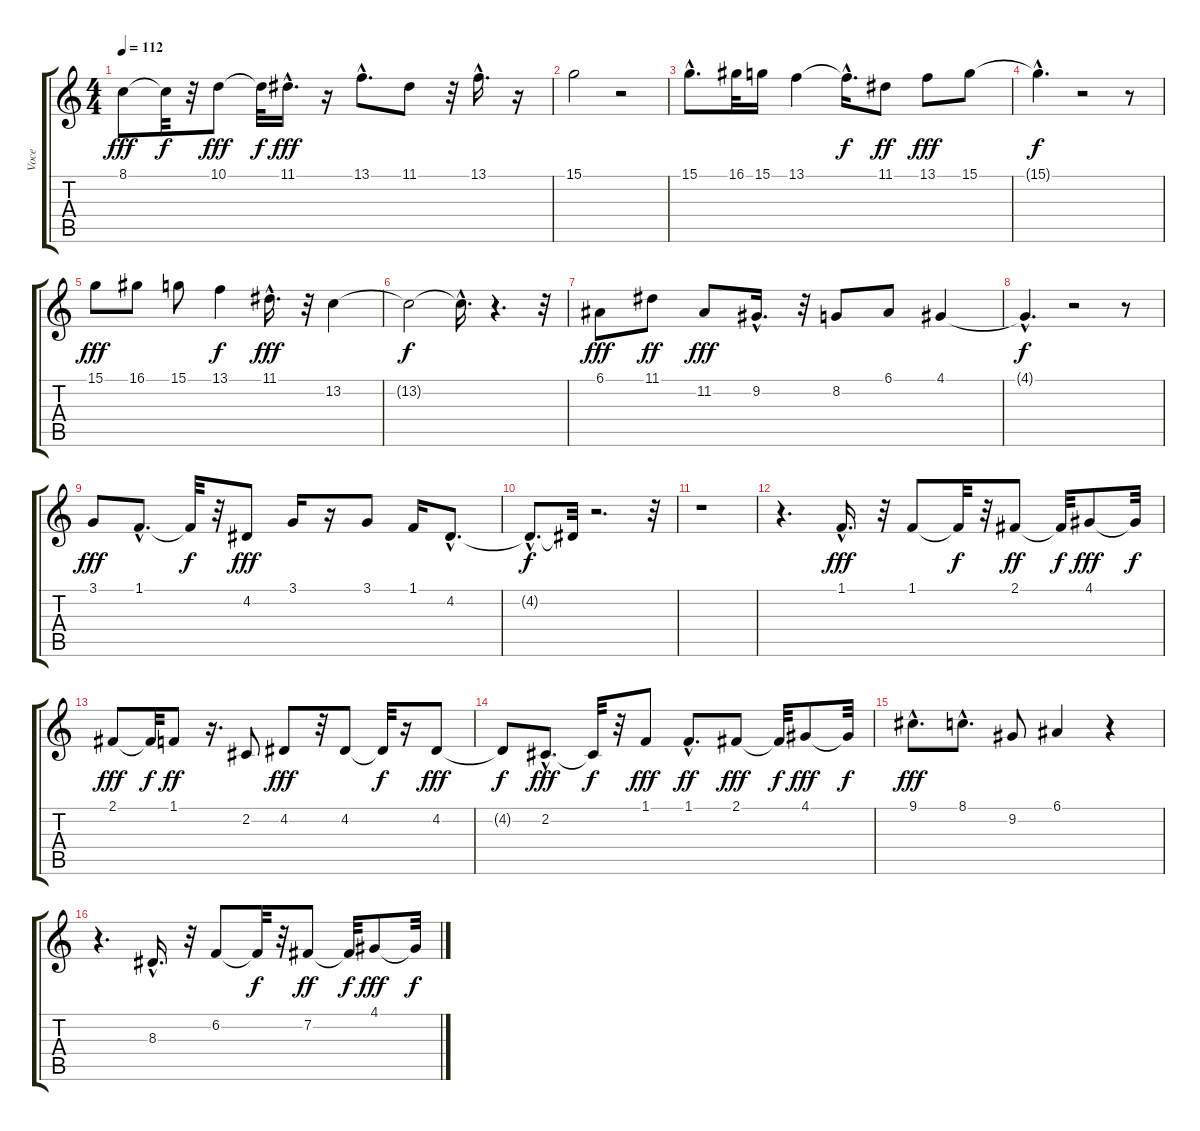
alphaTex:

\track ("Voce" "Voce") {instrument panflute}
\staff {score tabs}
\tuning (E4 B3 G3 D3 A2 E2) {hide}
\ts (4 4)
\tempo 112
\clef g2
\ks c
8.1.8{dy fff} 8.1{t}.32{dy f} r.32 10.1.8{dy fff} 10.1{t}.32{dy f} 11.1{hac}.16{d dy fff} r.16 13.1{hac}.8{d} 11.1.8 r.32 13.1{hac}.16{d} r.16 |
15.1.2 r.2 |
15.1{hac}.8{d} 16.1.32 15.1.16 13.1.4 13.1{hac t}.16{d dy f} 11.1.8{dy ff} 13.1.8{dy fff} 15.1.8 |
15.1{hac t}.4{d dy f} r.2 r.8 |
15.1.8{dy fff} 16.1.8 15.1.8 13.1.4{dy f} 11.1{hac}.16{d dy fff} r.32 13.2.4 |
13.2{t}.2{dy f} 13.2{hac t}.16{d} r.4{d} r.32 |
6.1.8{dy fff} 11.1.8{dy ff} 11.2.8{dy fff} 9.2{hac}.16{d} r.32 8.2.8 6.1.8 4.1.4 |
4.1{hac t}.4{d dy f} r.2 r.8 |
3.1.8{dy fff} 1.1{hac}.8{d} 1.1{t}.32{dy f} r.32 4.2.8{dy fff} 3.1.16 r.16 3.1.8 1.1.16 4.2{hac}.8{d} |
4.2{hac t}.8{d dy f} 4.2{t}.32 r.2{d} r.32 |
r.1 |
r.4{d} 1.1{hac}.16{d dy fff} r.32 1.1.8 1.1{t}.32{dy f} r.32 2.1.8{dy ff} 2.1{t}.32{dy f} 4.1.8{dy fff} 4.1{t}.32{dy f} |
2.1.8{dy fff} 2.1{t}.32{dy f} 1.1.8{dy ff} r.16{d} 2.2.8 4.2.8{dy fff} r.32 4.2.8 4.2{t}.32{dy f} r.16 4.2.8{dy fff} |
4.2{t}.8{dy f} 2.2{hac}.8{d dy fff} 2.2{t}.32{dy f} r.32 1.1.8{dy fff} 1.1{hac}.8{d dy ff} 2.1.8{dy fff} 2.1{t}.32{dy f} 4.1.8{dy fff} 4.1{t}.32{dy f} |
9.1{hac}.8{d dy fff} 8.1{hac}.8{d} 9.2.8 6.1.4 r.4 |
r.4{d} 8.3{hac}.16{d} r.32 6.2.8 6.2{t}.32{dy f} r.32 7.2.8{dy ff} 7.2{t}.32{dy f} 4.1.8{dy fff} 4.1{t}.32{dy f}
